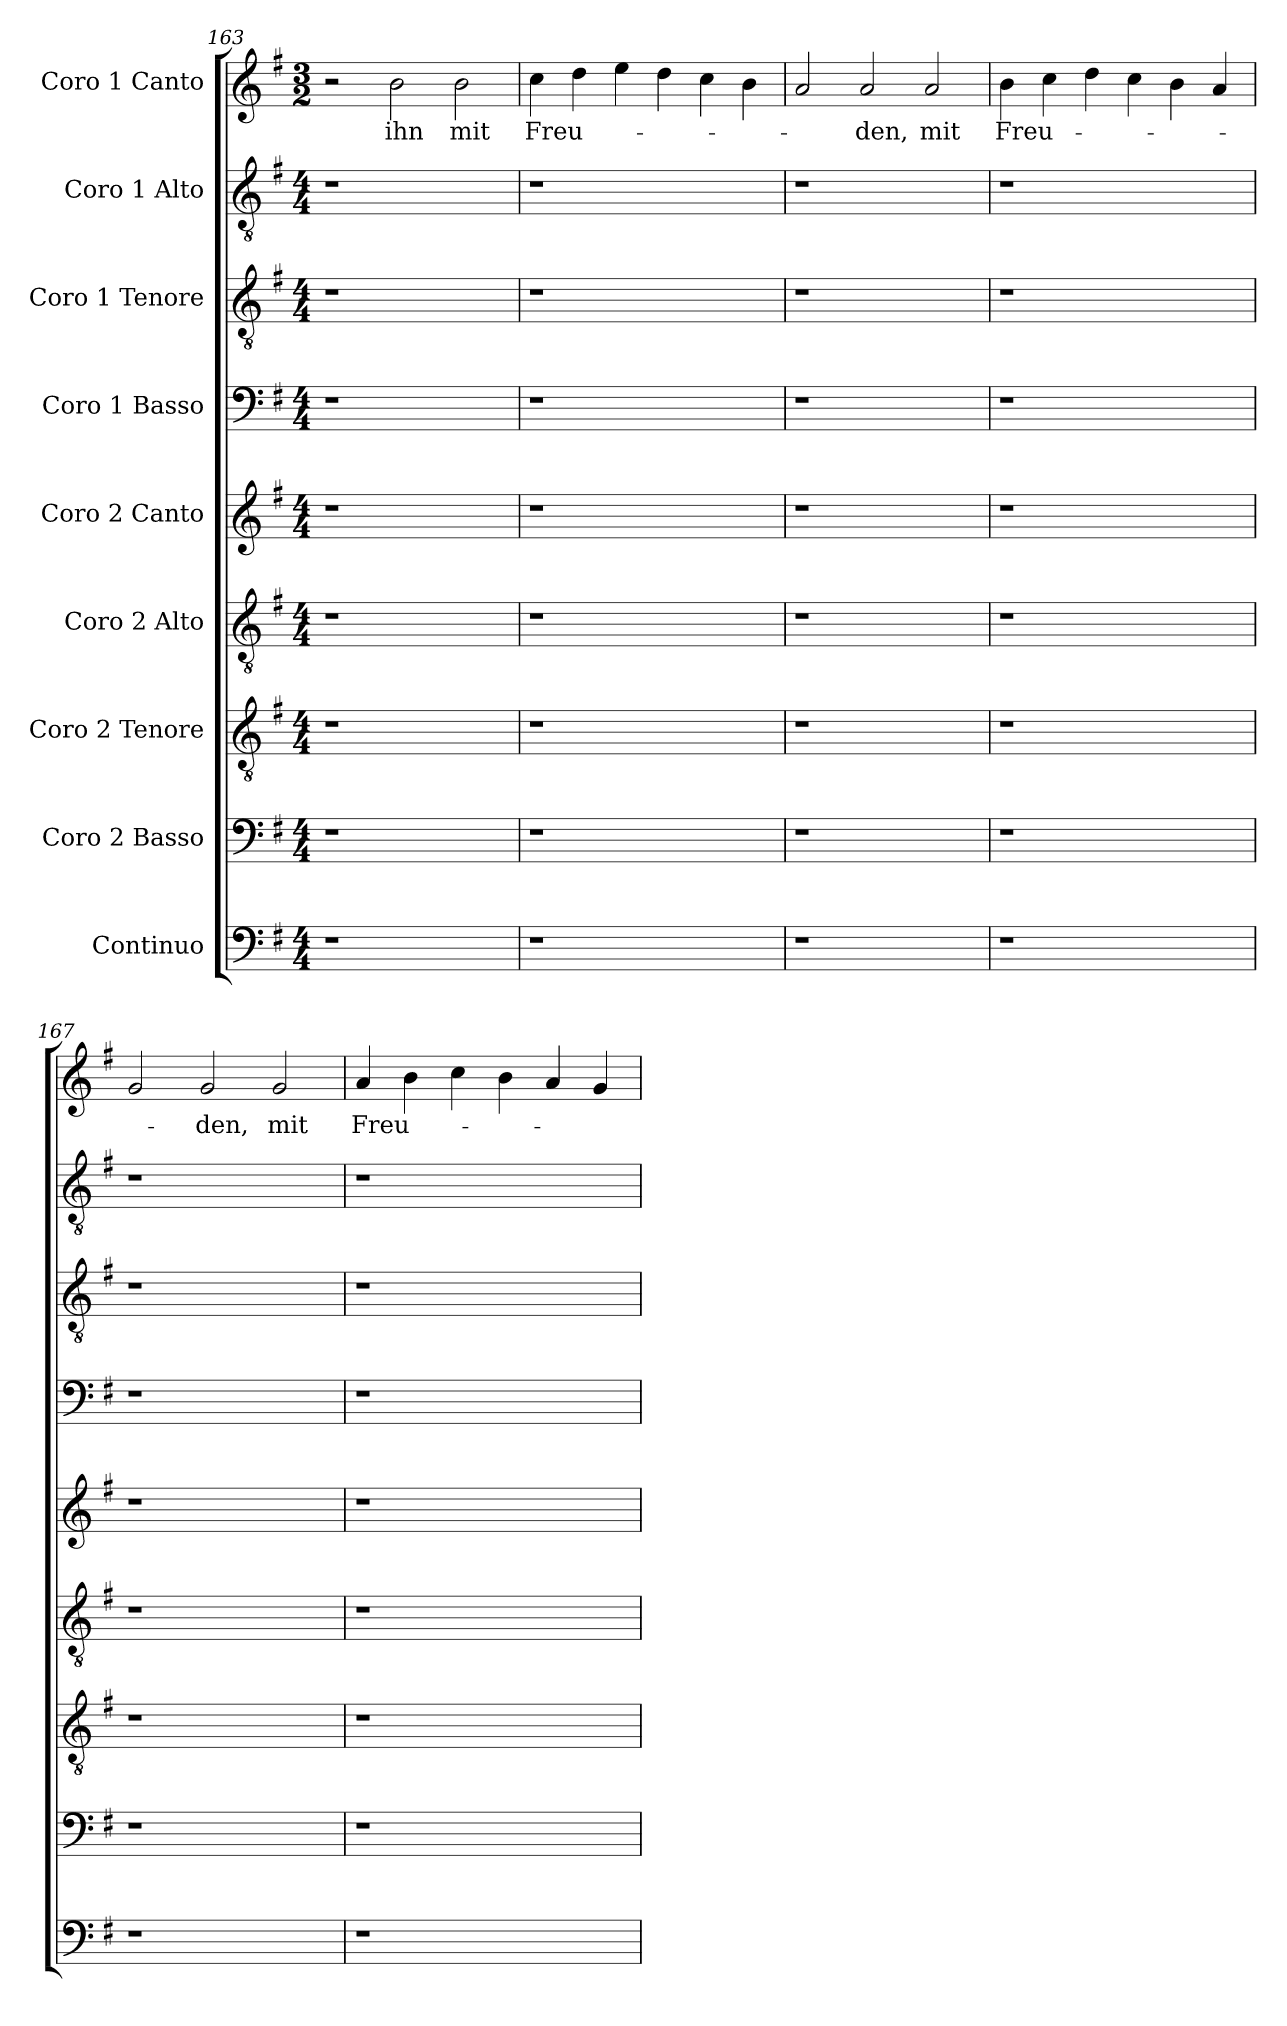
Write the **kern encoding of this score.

**kern	**kern	**kern	**kern	**kern	**kern	**kern	**kern	**kern	**text
*part9	*part8	*part7	*part6	*part5	*part4	*part3	*part2	*part1	*part1
*staff9	*staff8	*staff7	*staff6	*staff5	*staff4	*staff3	*staff2	*staff1	*staff1
*I"Continuo	*I"Coro 2  Basso	*I"Coro 2  Tenore	*I"Coro 2  Alto	*I"Coro 2  Canto	*I"Coro 1  Basso	*I"Coro 1  Tenore	*I"Coro 1  Alto	*I"Coro 1  Canto	*
*clefF4	*clefF4	*clefGv2	*clefGv2	*clefG2	*clefF4	*clefGv2	*clefGv2	*clefG2	*
*k[f#]	*k[f#]	*k[f#]	*k[f#]	*k[f#]	*k[f#]	*k[f#]	*k[f#]	*k[f#]	*
*G:	*G:	*G:	*G:	*G:	*G:	*G:	*G:	*G:	*
*M4/4	*M4/4	*M4/4	*M4/4	*M4/4	*M4/4	*M4/4	*M4/4	*M3/2	*
=163	=163	=163	=163	=163	=163	=163	=163	=163	=163
1r	1r	1r	1r	1r	1r	1r	1r	2r	.
!	!	!	!	!	!	!	!	!	!LO:LY:b:cj
.	.	.	.	.	.	.	.	2b\	ihn
!	!	!	!	!	!	!	!	!	!LO:LY:b:cj
2ryy	2ryy	2ryy	2ryy	2ryy	2ryy	2ryy	2ryy	2b\	mit
=164	=164	=164	=164	=164	=164	=164	=164	=164	=164
!	!	!	!	!	!	!	!	!	!LO:LY:b:cj
1r	1r	1r	1r	1r	1r	1r	1r	4cc\	Freu-
.	.	.	.	.	.	.	.	4dd\	.
.	.	.	.	.	.	.	.	4ee\	.
.	.	.	.	.	.	.	.	4dd\	.
2ryy	2ryy	2ryy	2ryy	2ryy	2ryy	2ryy	2ryy	4cc\	.
.	.	.	.	.	.	.	.	4b\	.
!!LO:LB:g=z
=165	=165	=165	=165	=165	=165	=165	=165	=165	=165
1r	1r	1r	1r	1r	1r	1r	1r	2a/	.
!	!	!	!	!	!	!	!	!	!LO:LY:b:cj
.	.	.	.	.	.	.	.	2a/	-den,
!	!	!	!	!	!	!	!	!	!LO:LY:b:cj
2ryy	2ryy	2ryy	2ryy	2ryy	2ryy	2ryy	2ryy	2a/	mit
=166	=166	=166	=166	=166	=166	=166	=166	=166	=166
!	!	!	!	!	!	!	!	!	!LO:LY:b:cj
1r	1r	1r	1r	1r	1r	1r	1r	4b\	Freu-
.	.	.	.	.	.	.	.	4cc\	.
.	.	.	.	.	.	.	.	4dd\	.
.	.	.	.	.	.	.	.	4cc\	.
2ryy	2ryy	2ryy	2ryy	2ryy	2ryy	2ryy	2ryy	4b\	.
.	.	.	.	.	.	.	.	4a/	.
=167	=167	=167	=167	=167	=167	=167	=167	=167	=167
1r	1r	1r	1r	1r	1r	1r	1r	2g/	.
!	!	!	!	!	!	!	!	!	!LO:LY:b:cj
.	.	.	.	.	.	.	.	2g/	-den,
!	!	!	!	!	!	!	!	!	!LO:LY:b:cj
2ryy	2ryy	2ryy	2ryy	2ryy	2ryy	2ryy	2ryy	2g/	mit
=168	=168	=168	=168	=168	=168	=168	=168	=168	=168
!	!	!	!	!	!	!	!	!	!LO:LY:b:cj
1r	1r	1r	1r	1r	1r	1r	1r	4a/	Freu-
.	.	.	.	.	.	.	.	4b\	.
.	.	.	.	.	.	.	.	4cc\	.
.	.	.	.	.	.	.	.	4b\	.
2ryy	2ryy	2ryy	2ryy	2ryy	2ryy	2ryy	2ryy	4a/	.
.	.	.	.	.	.	.	.	4g/	.
=	=	=	=	=	=	=	=	=	=
*-	*-	*-	*-	*-	*-	*-	*-	*-	*-
